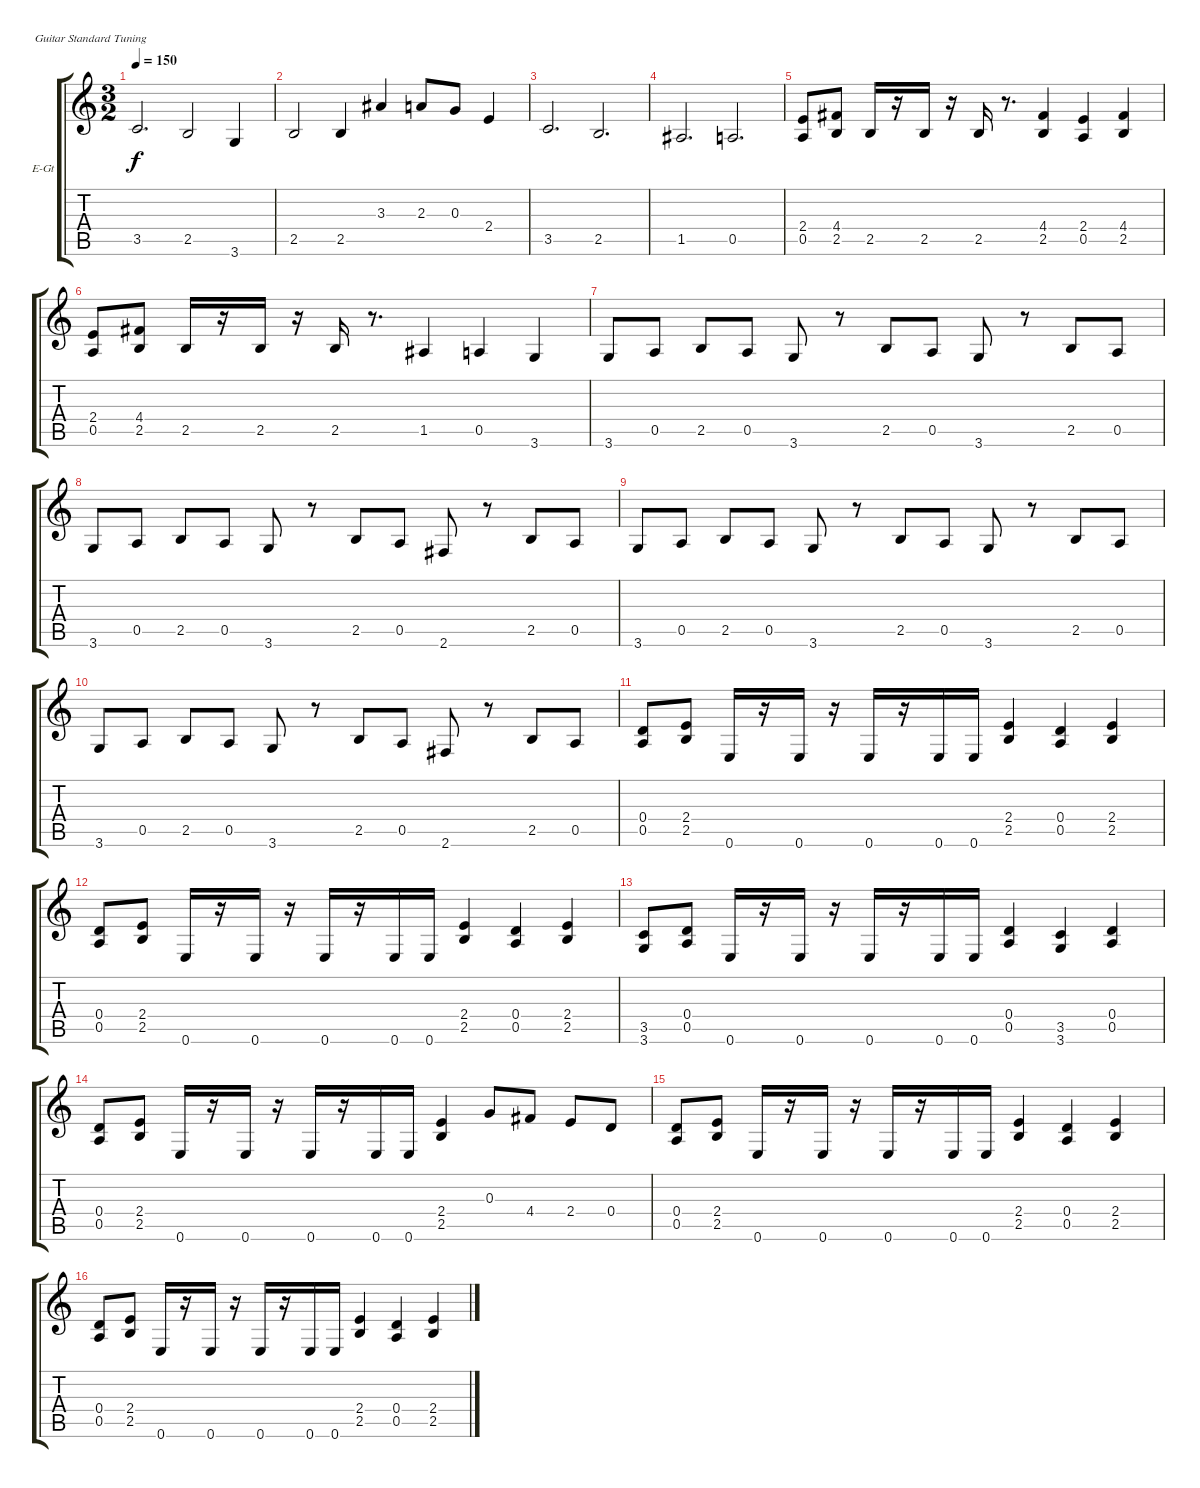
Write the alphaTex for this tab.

\bracketExtendMode groupsimilarinstruments
\firstSystemTrackNameOrientation horizontal
\otherSystemsTrackNameOrientation horizontal
\track ("Гитара 1" "E-Gt") {instrument distortionguitar}
\staff {score tabs}
\tuning (E4 B3 G3 D3 A2 E2)
\ts (3 2)
\tempo 150
\clef g2
\ks c
3.5.2{d dy f} 2.5.2 3.6.4 |
2.5.2 2.5.4 3.3.4 2.3.8 0.3.8 2.4.4 |
3.5.2{d} 2.5.2{d} |
1.5.2{d} 0.5.2{d} |
(2.4 0.5).8 (4.4 2.5).8 2.5.16 r.16 2.5.16 r.16 2.5.16 r.8{d} (4.4 2.5).4 (2.4 0.5).4 (4.4 2.5).4 |
(2.4 0.5).8 (4.4 2.5).8 2.5.16 r.16 2.5.16 r.16 2.5.16 r.8{d} 1.5.4 0.5.4 3.6.4 |
3.6.8 0.5.8 2.5.8 0.5.8 3.6.8 r.8 2.5.8 0.5.8 3.6.8 r.8 2.5.8 0.5.8 |
3.6.8 0.5.8 2.5.8 0.5.8 3.6.8 r.8 2.5.8 0.5.8 2.6.8 r.8 2.5.8 0.5.8 |
3.6.8 0.5.8 2.5.8 0.5.8 3.6.8 r.8 2.5.8 0.5.8 3.6.8 r.8 2.5.8 0.5.8 |
3.6.8 0.5.8 2.5.8 0.5.8 3.6.8 r.8 2.5.8 0.5.8 2.6.8 r.8 2.5.8 0.5.8 |
(0.4 0.5).8 (2.4 2.5).8 0.6.16 r.16 0.6.16 r.16 0.6.16 r.16 0.6.16 0.6.16 (2.4 2.5).4 (0.4 0.5).4 (2.4 2.5).4 |
(0.4 0.5).8 (2.4 2.5).8 0.6.16 r.16 0.6.16 r.16 0.6.16 r.16 0.6.16 0.6.16 (2.4 2.5).4 (0.4 0.5).4 (2.4 2.5).4 |
(3.5 3.6).8 (0.4 0.5).8 0.6.16 r.16 0.6.16 r.16 0.6.16 r.16 0.6.16 0.6.16 (0.4 0.5).4 (3.5 3.6).4 (0.4 0.5).4 |
(0.4 0.5).8 (2.4 2.5).8 0.6.16 r.16 0.6.16 r.16 0.6.16 r.16 0.6.16 0.6.16 (2.4 2.5).4 0.3.8 4.4.8 2.4.8 0.4.8 |
(0.4 0.5).8 (2.4 2.5).8 0.6.16 r.16 0.6.16 r.16 0.6.16 r.16 0.6.16 0.6.16 (2.4 2.5).4 (0.4 0.5).4 (2.4 2.5).4 |
(0.4 0.5).8 (2.4 2.5).8 0.6.16 r.16 0.6.16 r.16 0.6.16 r.16 0.6.16 0.6.16 (2.4 2.5).4 (0.4 0.5).4 (2.4 2.5).4
